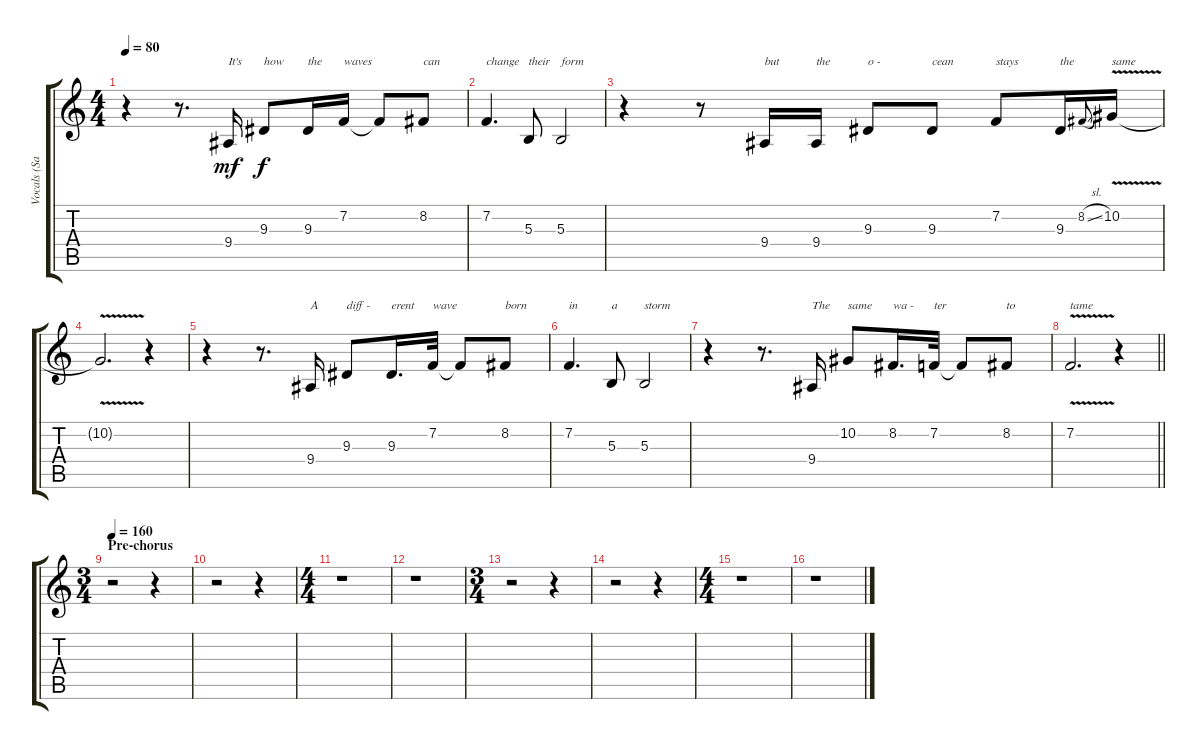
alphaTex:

\track ("Vocals (Sabine)" "Vocals (Sa") {instrument flute}
\staff {score tabs}
\tuning (Eb4 Bb3 Gb3 Db3 Ab2 Eb2) {hide}
\ts (4 4)
\tempo 80
\clef g2
\ks c
r.4{dy f} r.8{d} 9.4.16{txt "It's" dy mf} 9.3.8{txt "how" dy f} 9.3.16{txt "the"} 7.2.16{txt "waves"} 7.2{t}.8 8.2.8{txt "can"} |
7.2.4{d txt "change"} 5.3.8{txt "their"} 5.3.2{txt "form"} |
r.4 r.8 9.4.16{txt "but"} 9.4.16{txt "the"} 9.3.8{txt "o -"} 9.3.8{txt "cean"} 7.2.8{txt "stays"} 9.3.16{txt "the"} 8.2{sl}.8{gr onbeat} 10.2{v}.16{txt "same"} |
10.2{t}.2{d} r.4 |
r.4 r.8{d} 9.4.16{txt "A"} 9.3.8{txt "diff -"} 9.3.16{d txt "erent"} 7.2.32{txt "wave"} 7.2{t}.8 8.2.8{txt "born"} |
7.2.4{d txt "in"} 5.3.8{txt "a"} 5.3.2{txt "storm"} |
r.4 r.8{d} 9.4.16{txt "The"} 10.2.8{txt "same"} 8.2.16{d txt "wa -" beam merge} 7.2.32{txt "ter"} 7.2{t}.8 8.2.8{txt "to"} |
\barLineRight lightlight
7.2{v}.2{d txt "tame"} r.4 |
\ts (3 4)
\section ("" "Pre-chorus")
\tempo 160
r.2 r.4 |
r.2 r.4 |
\ts (4 4)
r.1 |
r.1 |
\ts (3 4)
r.2 r.4 |
r.2 r.4 |
\ts (4 4)
r.1 |
r.1
